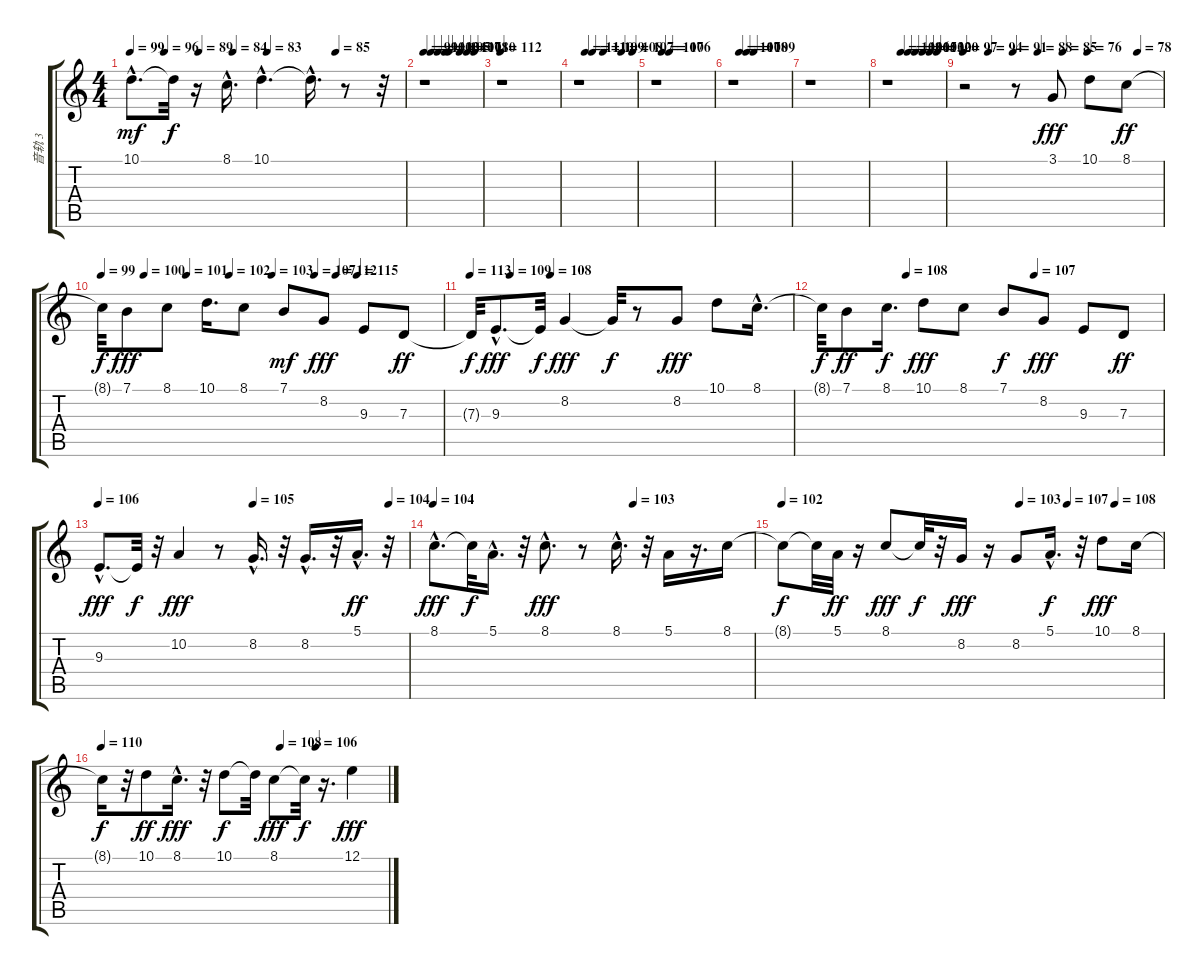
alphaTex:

\track ("音轨 3" "音轨 3") {instrument electricgrandpiano}
\staff {score tabs}
\tuning (E4 B3 G3 D3 A2 E2) {hide}
\ts (4 4)
\tempo 99
\tempo (96 0.125)
\tempo (89 0.25)
\tempo (84 0.375)
\tempo (83 0.5)
\tempo (85 0.75)
\clef g2
\ks c
10.1{hac}.8{d dy mf} 10.1{t}.32{dy f} r.16 8.1{hac}.16{d} 10.1{hac}.4{d} 10.1{hac t}.16{d} r.8 r.32 |
\tempo 99
\tempo (101 0.125)
\tempo (103 0.25)
\tempo (104 0.375)
\tempo (105 0.4375)
\tempo (107 0.625)
\tempo (108 0.75)
\tempo (110 0.875)
r.1 |
\tempo 112
r.1 |
\tempo (111 0.125)
\tempo (110 0.25)
\tempo (109 0.4375)
\tempo (108 0.75)
\tempo (107 0.9375)
r.1 |
\tempo (107 0.125)
\tempo (106 0.25)
r.1 |
\tempo (107 0.125)
\tempo (108 0.25)
\tempo (109 0.375)
r.1 |
r.1 |
\tempo (108 0.25)
\tempo (106 0.375)
\tempo (105 0.5)
\tempo (103 0.625)
\tempo (102 0.75)
\tempo (100 0.875)
r.1 |
\tempo 97
\tempo (94 0.125)
\tempo (91 0.25)
\tempo (88 0.375)
\tempo (85 0.5)
\tempo (76 0.625)
\tempo (78 0.875)
r.2 r.8 3.1.8{dy fff} 10.1.8 8.1.8{dy ff} |
\tempo 99
\tempo (100 0.125)
\tempo (101 0.25)
\tempo (102 0.375)
\tempo (103 0.5)
\tempo (107 0.625)
\tempo (112 0.6875)
\tempo (115 0.75)
8.1{t}.32{dy f} 7.1.8{dy fff} 8.1.8 10.1.16{d} 8.1.8 7.1.8{dy mf} 8.2.8{dy fff} 9.3.8 7.3.8{dy ff} |
\tempo 113
\tempo (109 0.125)
\tempo (108 0.25)
7.3{t}.32{dy f} 9.3{hac}.8{d dy fff} 9.3{t}.32{dy f} 8.2.4{dy fff} 8.2{t}.32{dy f} r.8 8.2.8{dy fff} 10.1.8 8.1{hac}.16{d} |
\tempo (108 0.25)
\tempo (107 0.625)
8.1{t}.32{dy f} 7.1.8{dy ff} 8.1.16{d dy f} 10.1.8{dy fff} 8.1.8 7.1.8{dy f} 8.2.8{dy fff} 9.3.8 7.3.8{dy ff} |
\tempo 106
\tempo (105 0.5)
\tempo (104 0.9375)
9.3{hac}.8{d dy fff} 9.3{t}.32{dy f} r.32 10.2.4{dy fff} r.8 8.2{hac}.16{d} r.32 8.2{hac}.16{d} r.32 5.1{hac}.16{d dy ff} r.32 |
\tempo 104
\tempo (103 0.625)
8.1{hac}.8{d dy fff} 8.1{t}.32{dy f} 5.1{hac}.16{d} r.32 8.1{hac}.8{d dy fff} r.8 8.1{hac}.16{d} r.32 5.1.16 r.16{d} 8.1.16 |
\tempo 102
\tempo (103 0.625)
\tempo (107 0.75)
\tempo (108 0.875)
8.1{t}.8{dy f} 8.1{t}.32 5.1.32{dy ff} r.16 8.1.8{dy fff} 8.1{t}.32{dy f} r.32 8.2.16{dy fff} r.16 8.2.8 5.1{hac}.16{d dy f} r.32 10.1.8{dy fff} 8.1.16 |
\tempo 110
\tempo (108 0.625)
\tempo (106 0.75)
8.1{t}.16{dy f} r.32 10.1.8{dy ff} 8.1{hac}.16{d dy fff} r.32 10.1.8{dy f} 10.1{t}.32 8.1.8{dy fff} 8.1{t}.32{dy f} r.16{d} 12.1.4{dy fff}
